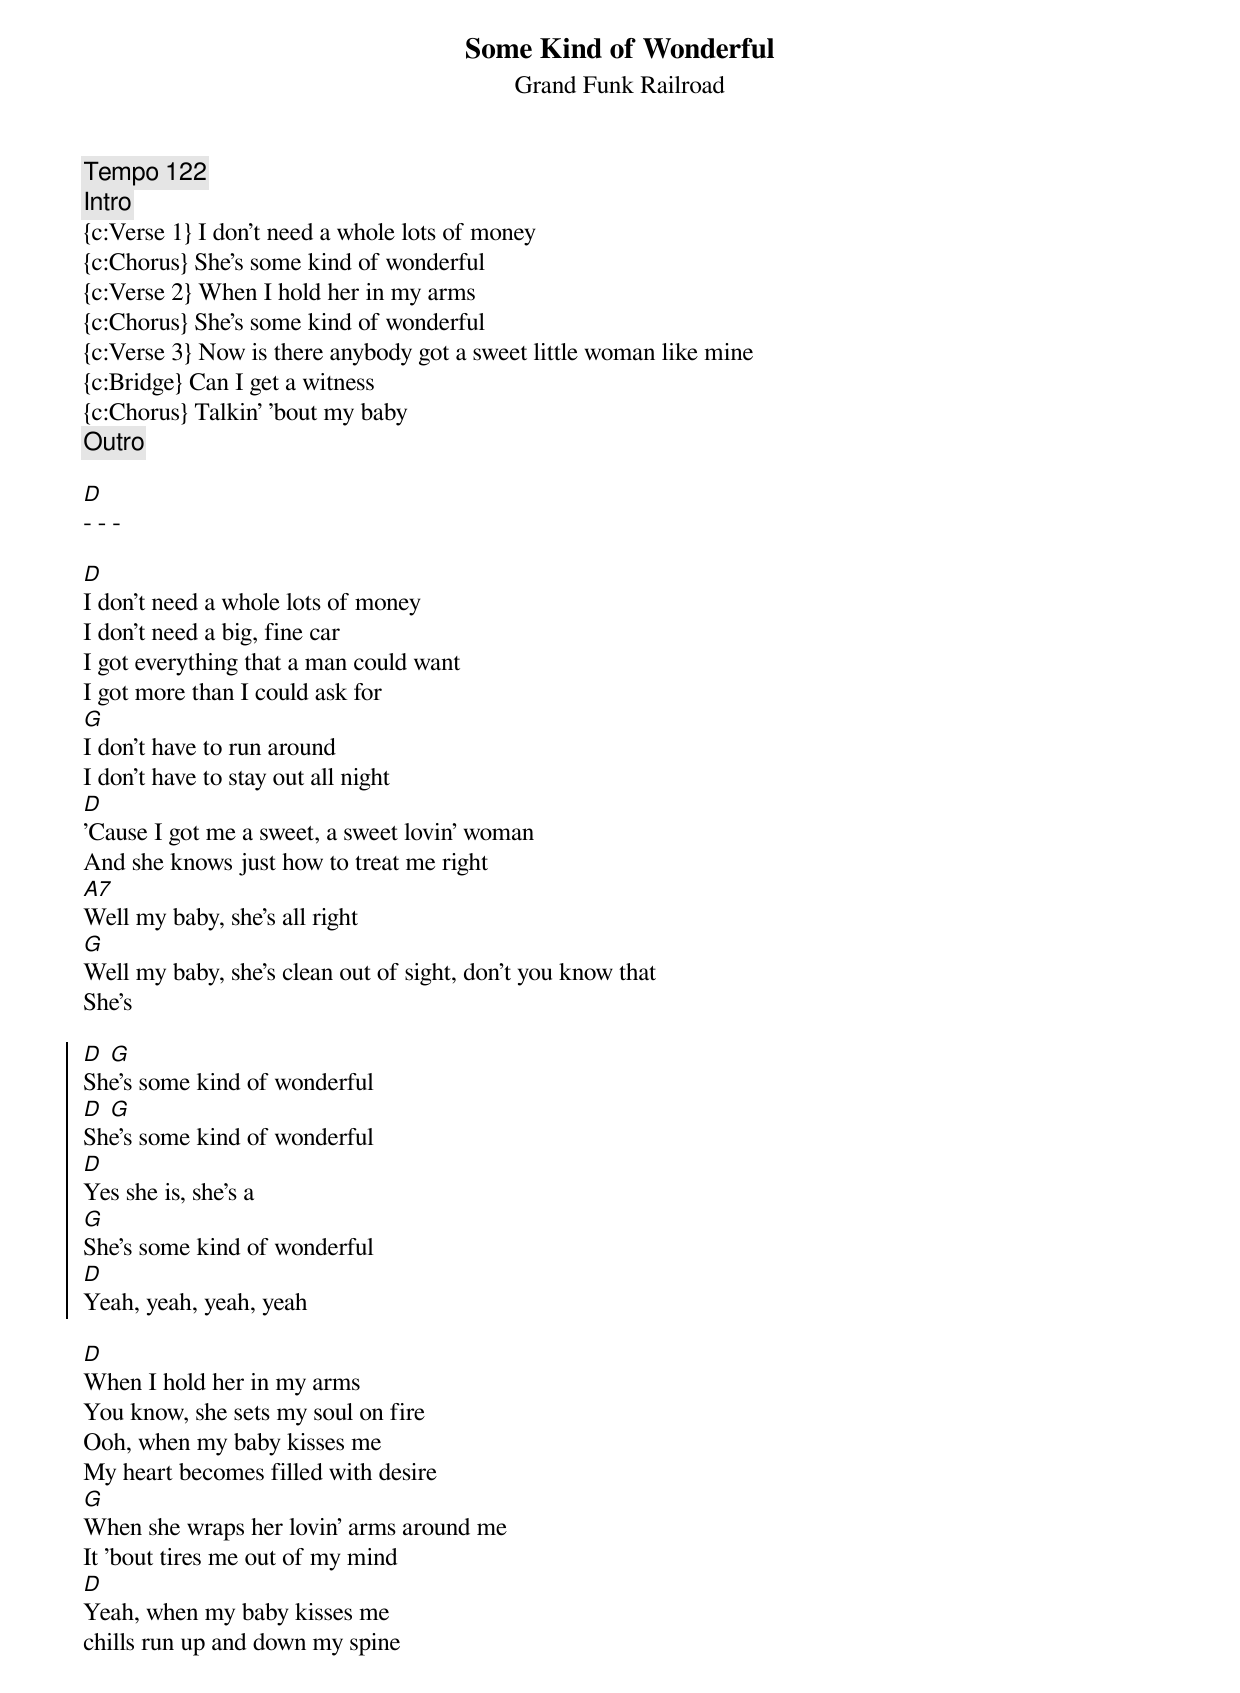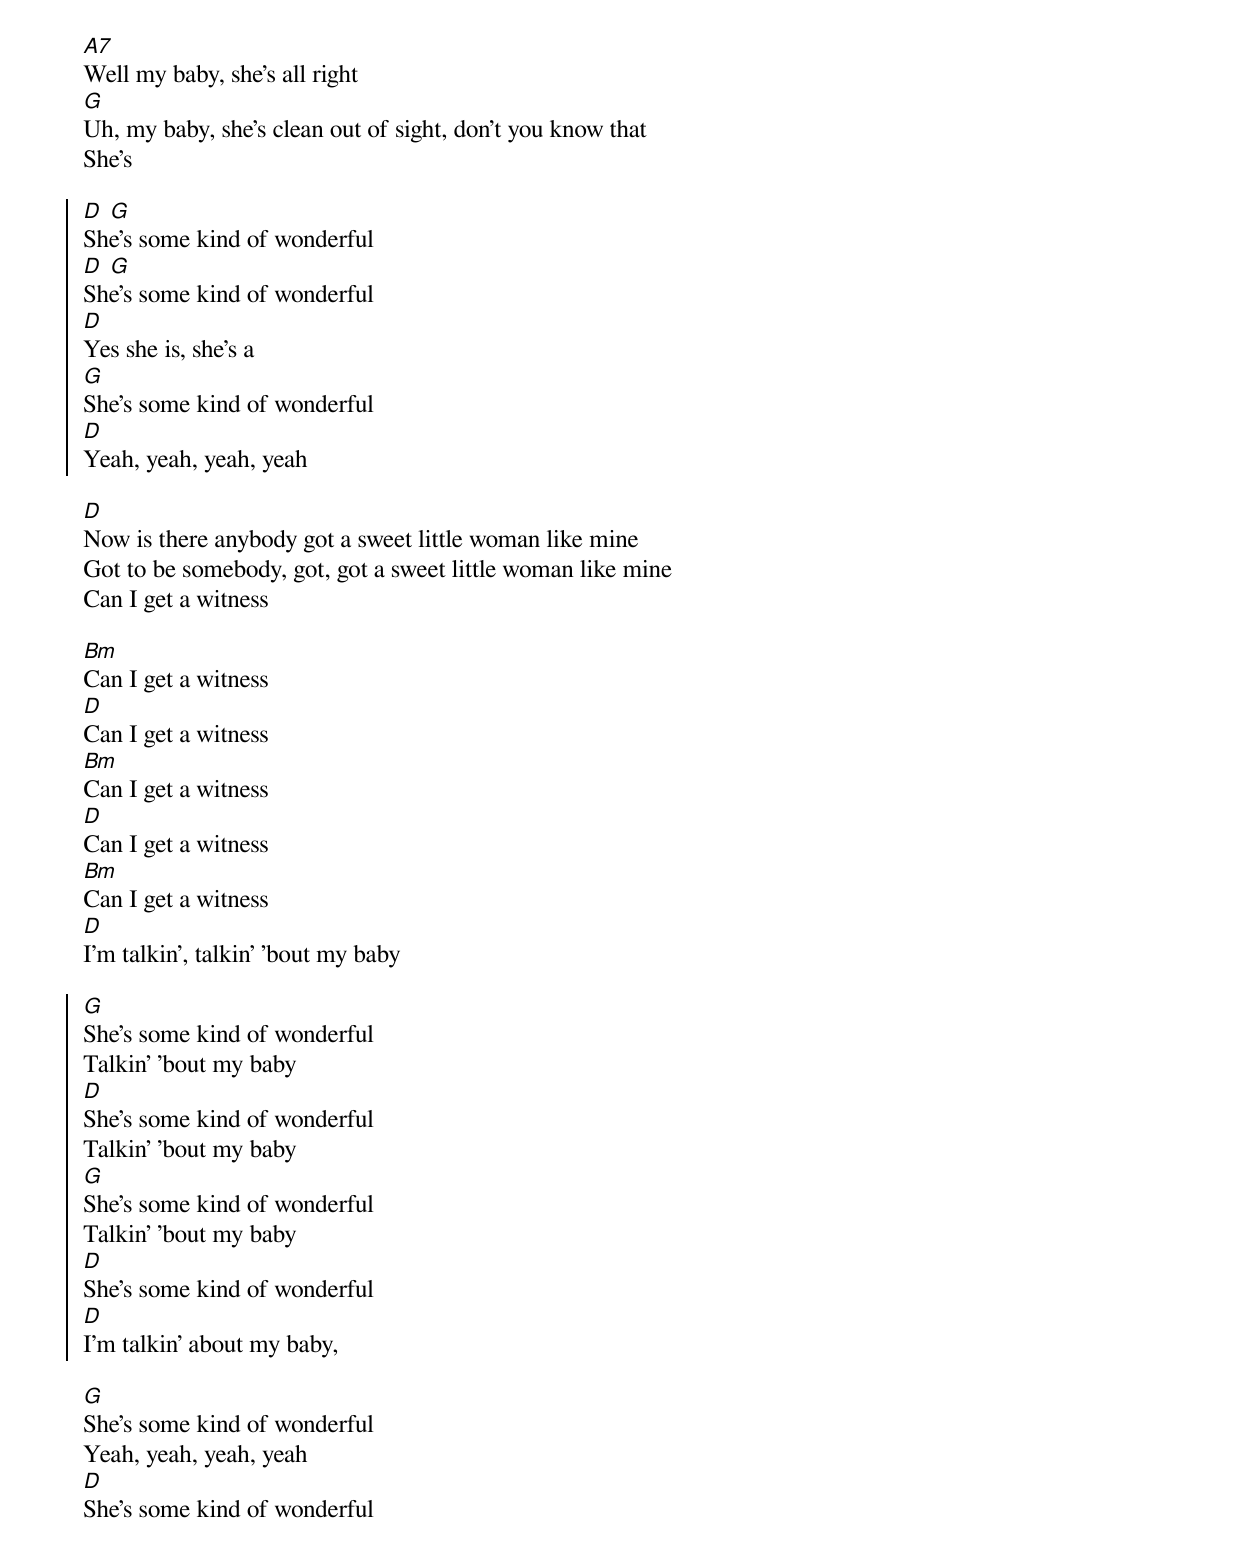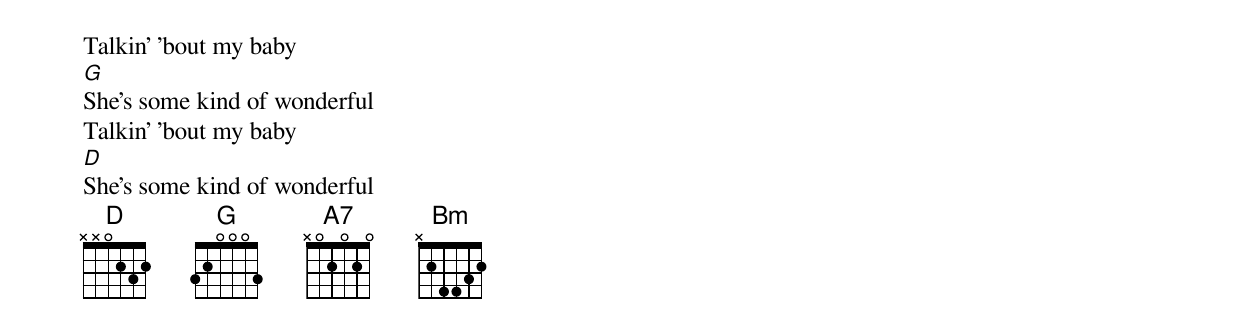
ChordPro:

{t: Some Kind of Wonderful}
{st: Grand Funk Railroad}
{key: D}
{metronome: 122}
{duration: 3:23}
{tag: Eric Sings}
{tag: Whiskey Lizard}

{c:Tempo 122}
{c:Intro}
{c:Verse 1} I don't need a whole lots of money
{c:Chorus} She's some kind of wonderful
{c:Verse 2} When I hold her in my arms
{c:Chorus} She's some kind of wonderful
{c:Verse 3} Now is there anybody got a sweet little woman like mine
{c:Bridge} Can I get a witness
{c:Chorus} Talkin' 'bout my baby
{c:Outro}

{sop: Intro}
[D]
- - -
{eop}

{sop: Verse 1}
[D]
I don't need a whole lots of money
I don't need a big, fine car
I got everything that a man could want
I got more than I could ask for
[G]
I don't have to run around
I don't have to stay out all night
[D]
'Cause I got me a sweet, a sweet lovin' woman
And she knows just how to treat me right
[A7]
Well my baby, she's all right
[G]
Well my baby, she's clean out of sight, don't you know that
She's
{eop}

{soc}
[D] [G]
She's some kind of wonderful
[D] [G]
She's some kind of wonderful
[D]
Yes she is, she's a
[G]
She's some kind of wonderful
[D]
Yeah, yeah, yeah, yeah
{eoc}

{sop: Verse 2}
[D]
When I hold her in my arms
You know, she sets my soul on fire
Ooh, when my baby kisses me
My heart becomes filled with desire
[G]
When she wraps her lovin' arms around me
It 'bout tires me out of my mind
[D]
Yeah, when my baby kisses me
chills run up and down my spine
[A7]
Well my baby, she's all right
[G]
Uh, my baby, she's clean out of sight, don't you know that
She's
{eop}

{soc}
[D] [G]
She's some kind of wonderful
[D] [G]
She's some kind of wonderful
[D]
Yes she is, she's a
[G]
She's some kind of wonderful
[D]
Yeah, yeah, yeah, yeah
{eoc}

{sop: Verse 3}
[D]
Now is there anybody got a sweet little woman like mine
Got to be somebody, got, got a sweet little woman like mine
Can I get a witness
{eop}

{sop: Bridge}
[Bm]
Can I get a witness
[D]
Can I get a witness
[Bm]
Can I get a witness
[D]
Can I get a witness
[Bm]
Can I get a witness
[D]
I'm talkin', talkin' 'bout my baby
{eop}

{soc}
[G]
She's some kind of wonderful
Talkin' 'bout my baby
[D]
She's some kind of wonderful
Talkin' 'bout my baby
[G]
She's some kind of wonderful
Talkin' 'bout my baby
[D]
She's some kind of wonderful
[D]
I'm talkin' about my baby,
{eoc}

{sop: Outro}
[G]
She's some kind of wonderful
Yeah, yeah, yeah, yeah
[D]
She's some kind of wonderful
Talkin' 'bout my baby
[G]
She's some kind of wonderful
Talkin' 'bout my baby
[D]
She's some kind of wonderful
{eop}
